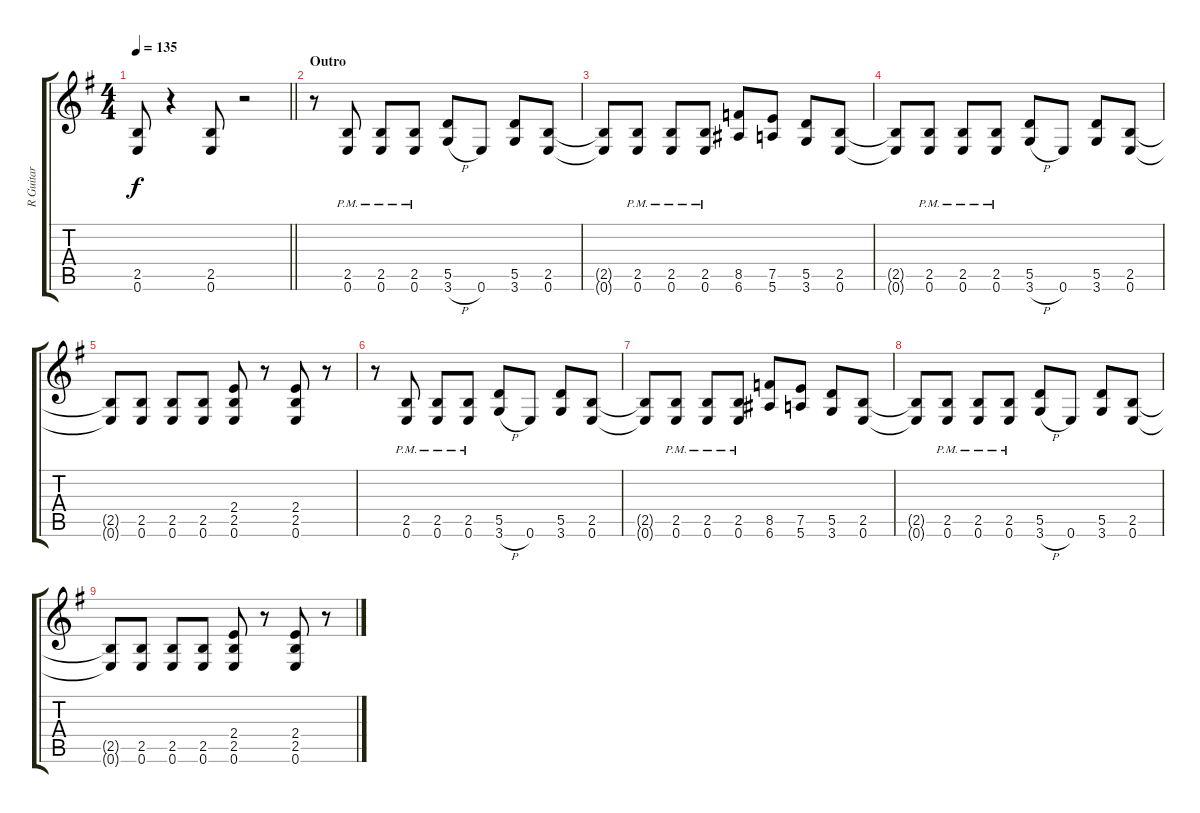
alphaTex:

\track ("R Guitar" "R Guitar") {instrument overdrivenguitar}
\staff {score tabs}
\tuning (E4 B3 G3 D3 A2 E2) {hide}
\ts (4 4)
\tempo 135
\clef g2
\barLineRight lightlight
\ks g
(2.5 0.6).8{dy f} r.4 (2.5 0.6).8 r.2 |
\section ("" "Outro")
r.8 (2.5{pm} 0.6{pm}).8 (2.5{pm} 0.6{pm}).8 (2.5{pm} 0.6{pm}).8 (5.5 3.6{h}).8 0.6.8 (5.5 3.6).8 (2.5 0.6).8 |
(2.5{t} 0.6{t}).8 (2.5 0.6{pm}).8 (2.5 0.6{pm}).8 (2.5 0.6{pm}).8 (8.5 6.6).8 (7.5 5.6).8 (5.5 3.6).8 (2.5 0.6).8 |
(2.5{t} 0.6{t}).8 (2.5{pm} 0.6{pm}).8 (2.5{pm} 0.6{pm}).8 (2.5{pm} 0.6{pm}).8 (5.5 3.6{h}).8 0.6.8 (5.5 3.6).8 (2.5 0.6).8 |
(2.5{t} 0.6{t}).8 (2.5 0.6).8 (2.5 0.6).8 (2.5 0.6).8 (2.4 2.5 0.6).8 r.8 (2.4 2.5 0.6).8 r.8 |
r.8 (2.5{pm} 0.6{pm}).8 (2.5{pm} 0.6{pm}).8 (2.5{pm} 0.6{pm}).8 (5.5 3.6{h}).8 0.6.8 (5.5 3.6).8 (2.5 0.6).8 |
(2.5{t} 0.6{t}).8 (2.5 0.6{pm}).8 (2.5 0.6{pm}).8 (2.5 0.6{pm}).8 (8.5 6.6).8 (7.5 5.6).8 (5.5 3.6).8 (2.5 0.6).8 |
(2.5{t} 0.6{t}).8 (2.5{pm} 0.6{pm}).8 (2.5{pm} 0.6{pm}).8 (2.5{pm} 0.6{pm}).8 (5.5 3.6{h}).8 0.6.8 (5.5 3.6).8 (2.5 0.6).8 |
(2.5{t} 0.6{t}).8 (2.5 0.6).8 (2.5 0.6).8 (2.5 0.6).8 (2.4 2.5 0.6).8 r.8 (2.4 2.5 0.6).8 r.8
